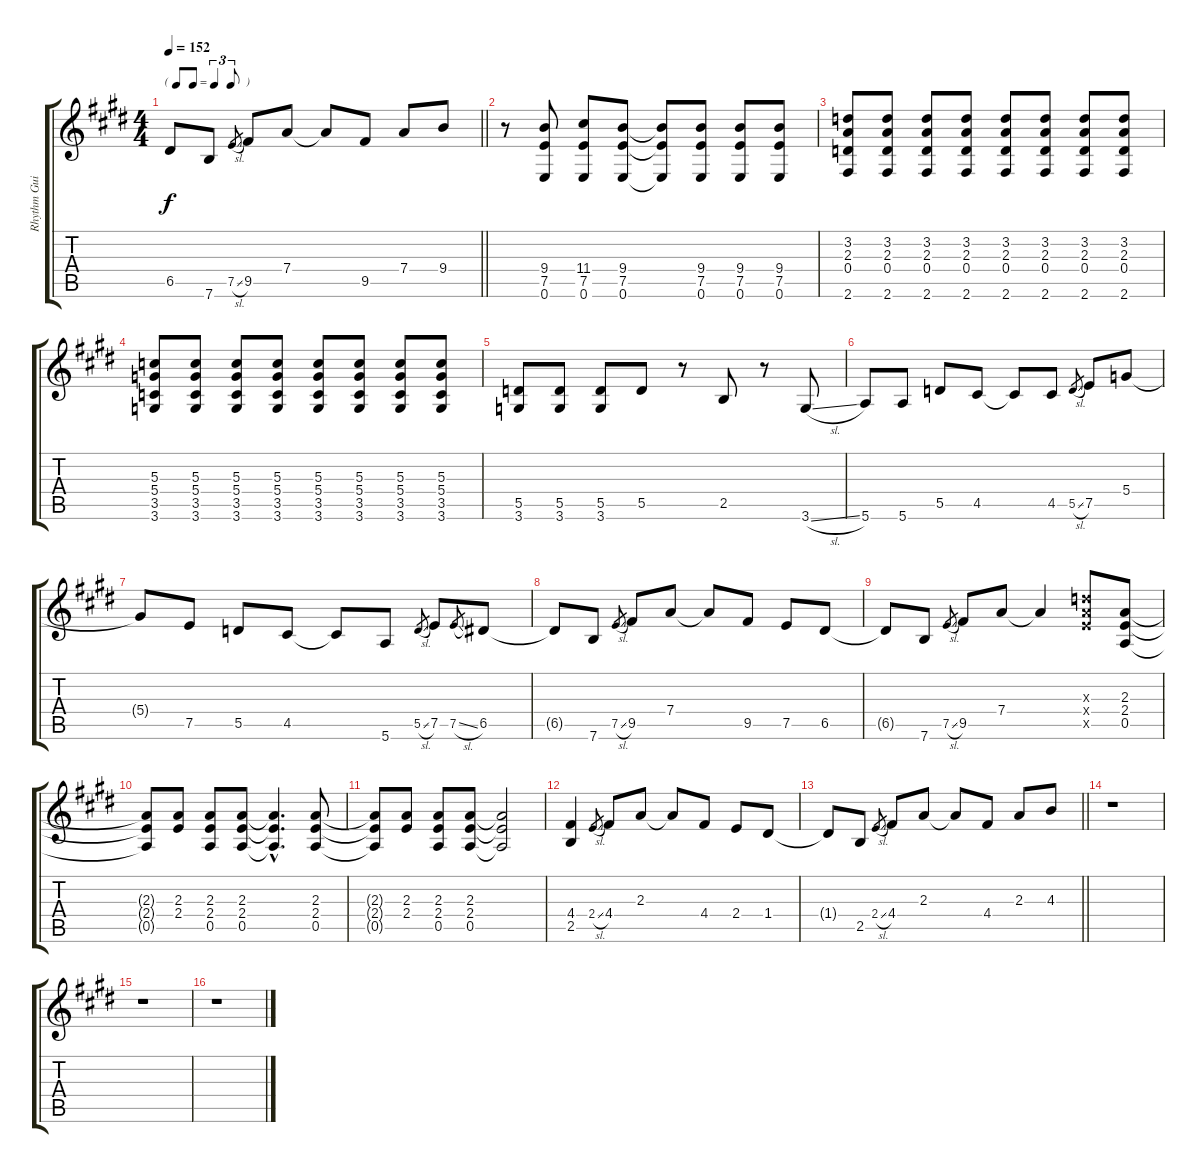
\track ("Rhythm Guitar I" "Rhythm Gui") {instrument distortionguitar}
\staff {score tabs}
\tuning (E4 B3 G3 D3 A2 E2) {hide}
\ts (4 4)
\tf triplet8th
\tempo 152
\clef g2
\barLineRight lightlight
\ks c#minor
6.5{t}.8{dy f} 7.6.8 7.5{sl}.8{gr} 9.5.8 7.4.8 7.4{t}.8 9.5.8 7.4.8 9.4.8 |
\ks e
r.8 (9.4 7.5 0.6).8 (11.4 7.5 0.6).8 (9.4 7.5 0.6).8 (9.4{t} 7.5{t} 0.6{t}).8 (9.4 7.5 0.6).8 (9.4 7.5 0.6).8 (9.4 7.5 0.6).8 |
\ks c#minor
(3.2 2.3 0.4 2.6).8 (3.2 2.3 0.4 2.6).8 (3.2 2.3 0.4 2.6).8 (3.2 2.3 0.4 2.6).8 (3.2 2.3 0.4 2.6).8 (3.2 2.3 0.4 2.6).8 (3.2 2.3 0.4 2.6).8 (3.2 2.3 0.4 2.6).8 |
(5.3 5.4 3.5 3.6).8 (5.3 5.4 3.5 3.6).8 (5.3 5.4 3.5 3.6).8 (5.3 5.4 3.5 3.6).8 (5.3 5.4 3.5 3.6).8 (5.3 5.4 3.5 3.6).8 (5.3 5.4 3.5 3.6).8 (5.3 5.4 3.5 3.6).8 |
(5.5 3.6).8 (5.5 3.6).8 (5.5 3.6).8 5.5.8 r.8 2.5.8 r.8 3.6{sl}.8 |
\ks e
5.6.8 5.6.8 5.5.8 4.5.8 4.5{t}.8 4.5.8 5.5{sl}.8{gr} 7.5.8 5.4.8 |
\ks c#minor
5.4{t}.8 7.5.8 5.5.8 4.5.8 4.5{t}.8 5.6.8 5.5{sl}.8{gr} 7.5.8 7.5{sl}.8{gr} 6.5.8 |
6.5{t}.8 7.6.8 7.5{sl}.8{gr} 9.5.8 7.4.8 7.4{t}.8 9.5.8 7.5.8 6.5.8 |
6.5{t}.8 7.6.8 7.5{sl}.8{gr} 9.5.8 7.4.8 7.4{t}.4 (7.3{x} 7.4{x} 7.5{x}).8 (2.3 2.4 0.5).8 |
\ks e
(2.3{t} 2.4{t} 0.5{t}).8 (2.3 2.4).8 (2.3 2.4 0.5).8 (2.3 2.4 0.5).8 (2.3{hac t} 2.4{hac t} 0.5{hac t}).4{d} (2.3 2.4 0.5).8 |
\ks c#minor
(2.3{t} 2.4{t} 0.5{t}).8 (2.3 2.4).8 (2.3 2.4 0.5).8 (2.3 2.4 0.5).8 (2.3{t} 2.4{t} 0.5{t}).2 |
(4.4 2.5).4 2.4{sl}.8{gr} 4.4.8 2.3.8 2.3{t}.8 4.4.8 2.4.8 1.4.8 |
\barLineRight lightlight
1.4{t}.8 2.5.8 2.4{sl}.8{gr} 4.4.8 2.3.8 2.3{t}.8 4.4.8 2.3.8 4.3.8 |
\ks e
r.1 |
\ks c#minor
r.1 |
r.1
